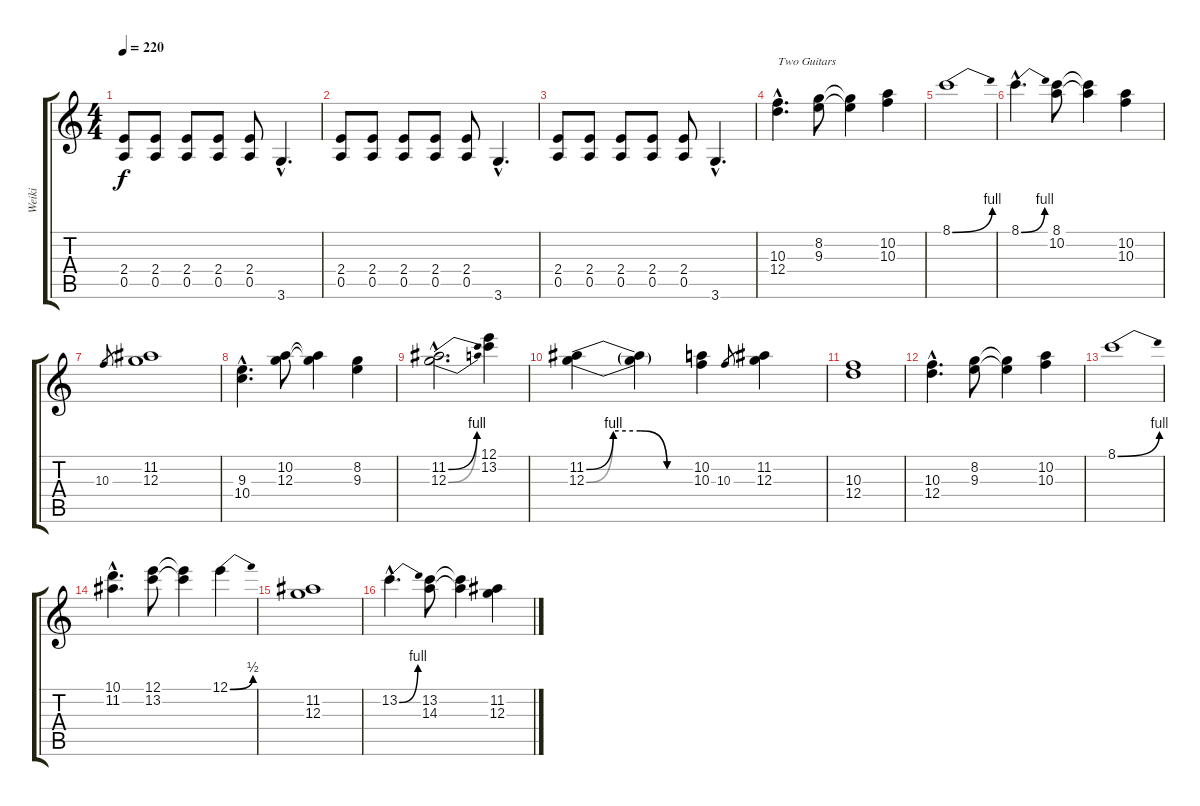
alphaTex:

\track ("Weiki" "Weiki") {instrument distortionguitar}
\staff {score tabs}
\tuning (E4 B3 G3 D3 A2 E2) {hide}
\ts (4 4)
\tempo 220
\clef g2
\ks c
(2.4 0.5).8{dy f instrument distortionguitar} (2.4 0.5).8 (2.4 0.5).8 (2.4 0.5).8 (2.4 0.5).8 3.6{hac}.4{d} |
(2.4 0.5).8 (2.4 0.5).8 (2.4 0.5).8 (2.4 0.5).8 (2.4 0.5).8 3.6{hac}.4{d} |
(2.4 0.5).8 (2.4 0.5).8 (2.4 0.5).8 (2.4 0.5).8 (2.4 0.5).8 3.6{hac}.4{d} |
(10.3{hac} 12.4{hac}).4{d txt "Two Guitars" volume 15 balance 4} (8.2 9.3).8 (8.2{t} 9.3{t}).4 (10.2 10.3).4 |
8.1{be (bend 0 0 60 4)}.1 |
8.1{be (bend 0 0 60 4) hac}.4{d} (8.1 10.2).8 (8.1{t} 10.2{t}).4 (10.2 10.3).4 |
10.3.8{gr} (11.2 12.3).1 |
(9.3{hac} 10.4{hac}).4{d} (10.2 12.3).8 (10.2{t} 12.3{t}).4 (8.2 9.3).4 |
(11.2{be (bend 0 0 60 4) hac} 12.3{be (bend 0 0 60 4) hac}).2{d} (12.1 13.2).4 |
(11.2{be (custom 0 0 15 4 30 4 45 0 60 0)} 12.3{be (custom 0 0 15 4 30 4 45 0 60 0)}).4 (11.2{t} 12.3{t}).4 (10.2 10.3).4 10.3.8{gr} (11.2 12.3).4 |
(10.3 12.4).1 |
(10.3{hac} 12.4{hac}).4{d} (8.2 9.3).8 (8.2{t} 9.3{t}).4 (10.2 10.3).4 |
8.1{be (bend 0 0 60 4)}.1 |
(10.1{hac} 11.2{hac}).4{d} (12.1 13.2).8 (12.1{t} 13.2{t}).4 12.1{be (bend 0 0 60 2)}.4 |
(11.2 12.3).1 |
13.2{be (bend 0 0 60 4) hac}.4{d} (13.2 14.3).8 (13.2{t} 14.3{t}).4 (11.2 12.3).4
